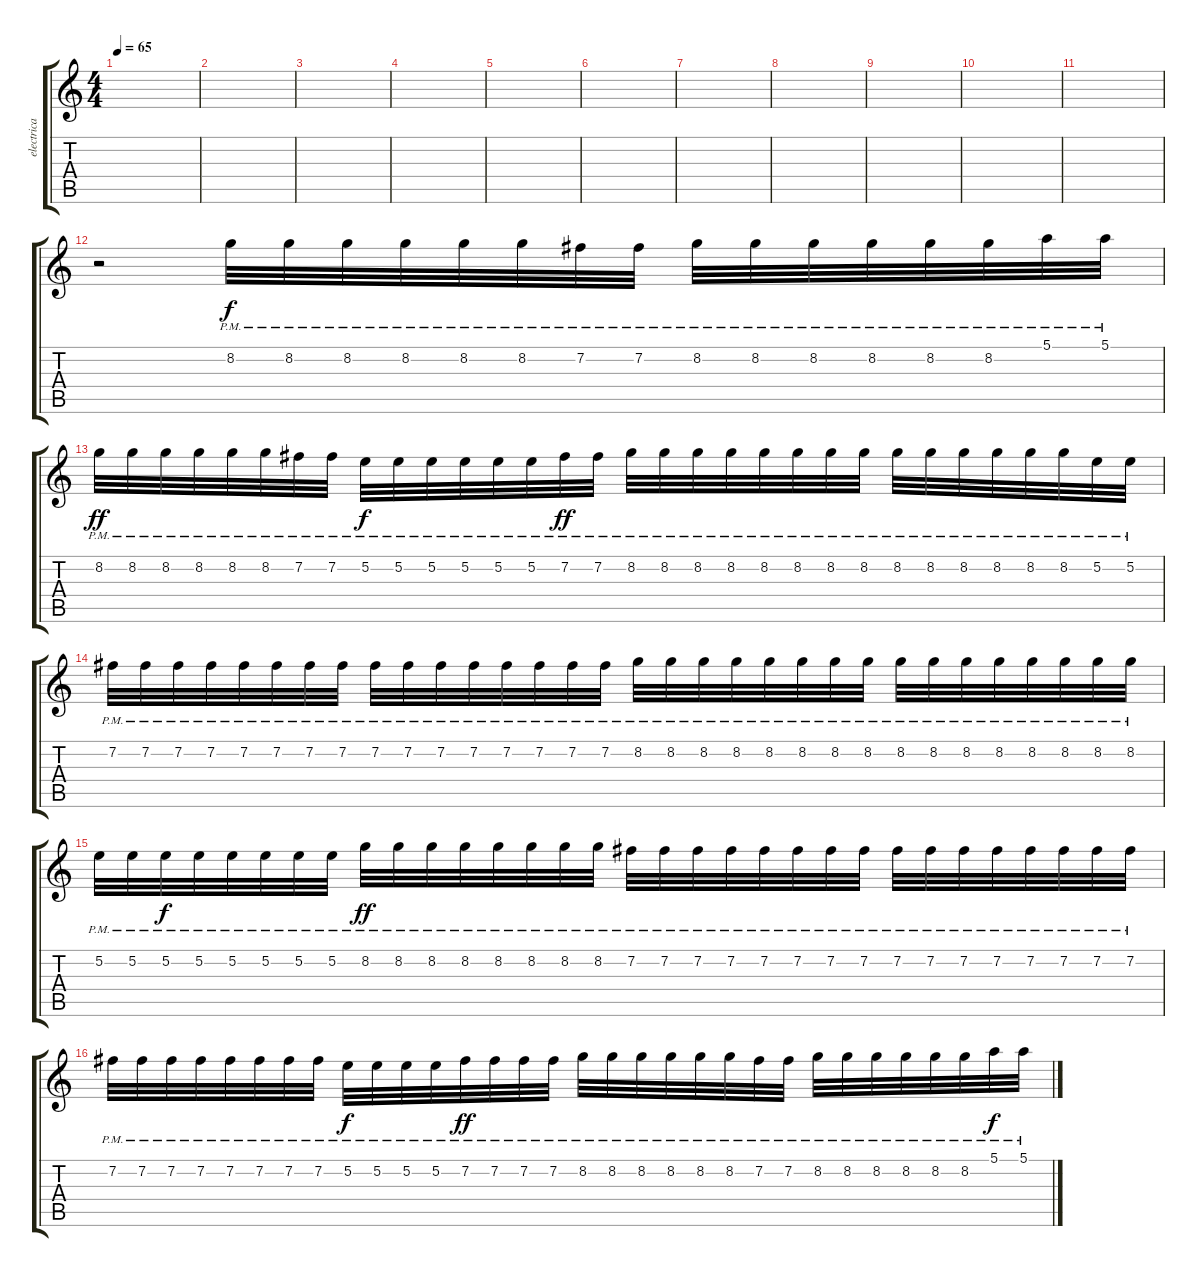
\track ("electrica" "electrica") {instrument distortionguitar}
\staff {score tabs}
\tuning (E4 B3 G3 D3 A2 E2) {hide}
\ts (4 4)
\tempo 65
\clef g2
\ks c
|
|
|
|
|
|
|
|
|
|
|
r.2 8.2{pm}.32 8.2{pm}.32 8.2{pm}.32 8.2{pm}.32 8.2{pm}.32 8.2{pm}.32 7.2{pm}.32 7.2{pm}.32 8.2{pm}.32 8.2{pm}.32 8.2{pm}.32 8.2{pm}.32 8.2{pm}.32 8.2{pm}.32 5.1{pm}.32{dy f} 5.1{pm}.32 |
8.2{pm}.32{dy ff} 8.2{pm}.32 8.2{pm}.32 8.2{pm}.32 8.2{pm}.32 8.2{pm}.32 7.2{pm}.32 7.2{pm}.32 5.2{pm}.32{dy f} 5.2{pm}.32 5.2{pm}.32 5.2{pm}.32 5.2{pm}.32 5.2{pm}.32 7.2{pm}.32{dy ff} 7.2{pm}.32 8.2{pm}.32 8.2{pm}.32 8.2{pm}.32 8.2{pm}.32 8.2{pm}.32 8.2{pm}.32 8.2{pm}.32 8.2{pm}.32 8.2{pm}.32 8.2{pm}.32 8.2{pm}.32 8.2{pm}.32 8.2{pm}.32 8.2{pm}.32 5.2{pm}.32 5.2{pm}.32 |
7.2{pm}.32 7.2{pm}.32 7.2{pm}.32 7.2{pm}.32 7.2{pm}.32 7.2{pm}.32 7.2{pm}.32 7.2{pm}.32 7.2{pm}.32 7.2{pm}.32 7.2{pm}.32 7.2{pm}.32 7.2{pm}.32 7.2{pm}.32 7.2{pm}.32 7.2{pm}.32 8.2{pm}.32 8.2{pm}.32 8.2{pm}.32 8.2{pm}.32 8.2{pm}.32 8.2{pm}.32 8.2{pm}.32 8.2{pm}.32 8.2{pm}.32 8.2{pm}.32 8.2{pm}.32 8.2{pm}.32 8.2{pm}.32 8.2{pm}.32 8.2{pm}.32 8.2{pm}.32 |
5.2{pm}.32 5.2{pm}.32 5.2{pm}.32{dy f} 5.2{pm}.32 5.2{pm}.32 5.2{pm}.32 5.2{pm}.32 5.2{pm}.32 8.2{pm}.32{dy ff} 8.2{pm}.32 8.2{pm}.32 8.2{pm}.32 8.2{pm}.32 8.2{pm}.32 8.2{pm}.32 8.2{pm}.32 7.2{pm}.32 7.2{pm}.32 7.2{pm}.32 7.2{pm}.32 7.2{pm}.32 7.2{pm}.32 7.2{pm}.32 7.2{pm}.32 7.2{pm}.32 7.2{pm}.32 7.2{pm}.32 7.2{pm}.32 7.2{pm}.32 7.2{pm}.32 7.2{pm}.32 7.2{pm}.32 |
7.2{pm}.32 7.2{pm}.32 7.2{pm}.32 7.2{pm}.32 7.2{pm}.32 7.2{pm}.32 7.2{pm}.32 7.2{pm}.32 5.2{pm}.32{dy f} 5.2{pm}.32 5.2{pm}.32 5.2{pm}.32 7.2{pm}.32{dy ff} 7.2{pm}.32 7.2{pm}.32 7.2{pm}.32 8.2{pm}.32 8.2{pm}.32 8.2{pm}.32 8.2{pm}.32 8.2{pm}.32 8.2{pm}.32 7.2{pm}.32 7.2{pm}.32 8.2{pm}.32 8.2{pm}.32 8.2{pm}.32 8.2{pm}.32 8.2{pm}.32 8.2{pm}.32 5.1{pm}.32{dy f} 5.1{pm}.32
